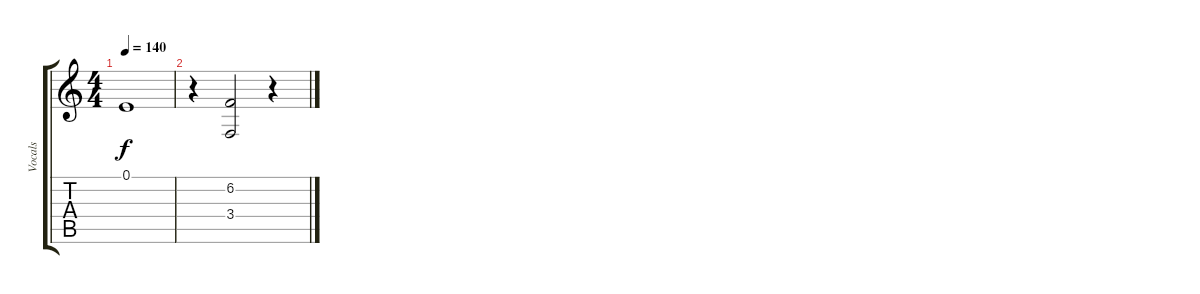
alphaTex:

\track ("Vocals" "Vocals") {instrument cello}
\staff {score tabs}
\tuning (E4 B3 G3 D3 A2 E2) {hide}
\ts (4 4)
\tempo 140
\clef g2
\ks c
0.1.1{dy f} |
r.4 (6.2 3.4).2 r.4
